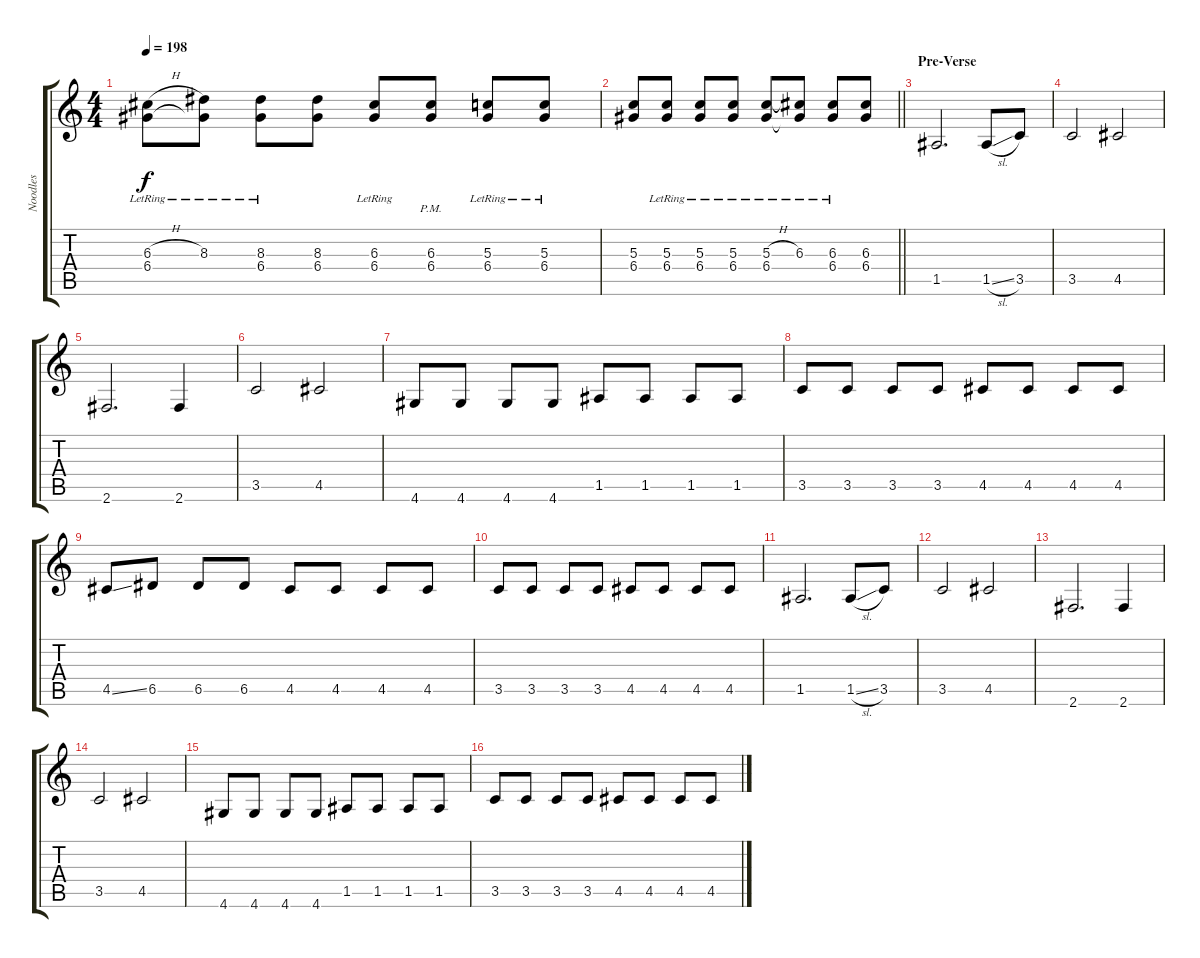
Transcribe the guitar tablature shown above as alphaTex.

\track ("Noodles" "Noodles") {instrument overdrivenguitar}
\staff {score tabs}
\tuning (E4 B3 G3 D3 A2 E2) {hide}
\ts (4 4)
\tempo 198
\clef g2
\ks c
(6.3{h lr} 6.4).8{dy f} (8.3{lr} 6.4{t}).8 (8.3{lr} 6.4).8 (8.3 6.4).8 (6.3{lr} 6.4).8 (6.3{pm} 6.4{pm}).8 (5.3{lr} 6.4).8 (5.3{lr} 6.4).8 |
\barLineRight lightlight
(5.3 6.4).8 (5.3{lr} 6.4).8 (5.3{lr} 6.4).8 (5.3{lr} 6.4).8 (5.3{h lr} 6.4).8 (6.3{lr} 6.4{t}).8 (6.3{lr} 6.4).8 (6.3 6.4).8 |
\section ("" "Pre-Verse")
1.5.2{d} 1.5{sl}.8 3.5.8 |
3.5.2 4.5.2 |
2.6.2{d} 2.6.4 |
3.5.2 4.5.2 |
4.6.8 4.6.8 4.6.8 4.6.8 1.5.8 1.5.8 1.5.8 1.5.8 |
3.5.8 3.5.8 3.5.8 3.5.8 4.5.8 4.5.8 4.5.8 4.5.8 |
4.5{ss}.8 6.5.8 6.5.8 6.5.8 4.5.8 4.5.8 4.5.8 4.5.8 |
3.5.8 3.5.8 3.5.8 3.5.8 4.5.8 4.5.8 4.5.8 4.5.8 |
1.5.2{d} 1.5{sl}.8 3.5.8 |
3.5.2 4.5.2 |
2.6.2{d} 2.6.4 |
3.5.2 4.5.2 |
4.6.8 4.6.8 4.6.8 4.6.8 1.5.8 1.5.8 1.5.8 1.5.8 |
3.5.8 3.5.8 3.5.8 3.5.8 4.5.8 4.5.8 4.5.8 4.5.8
